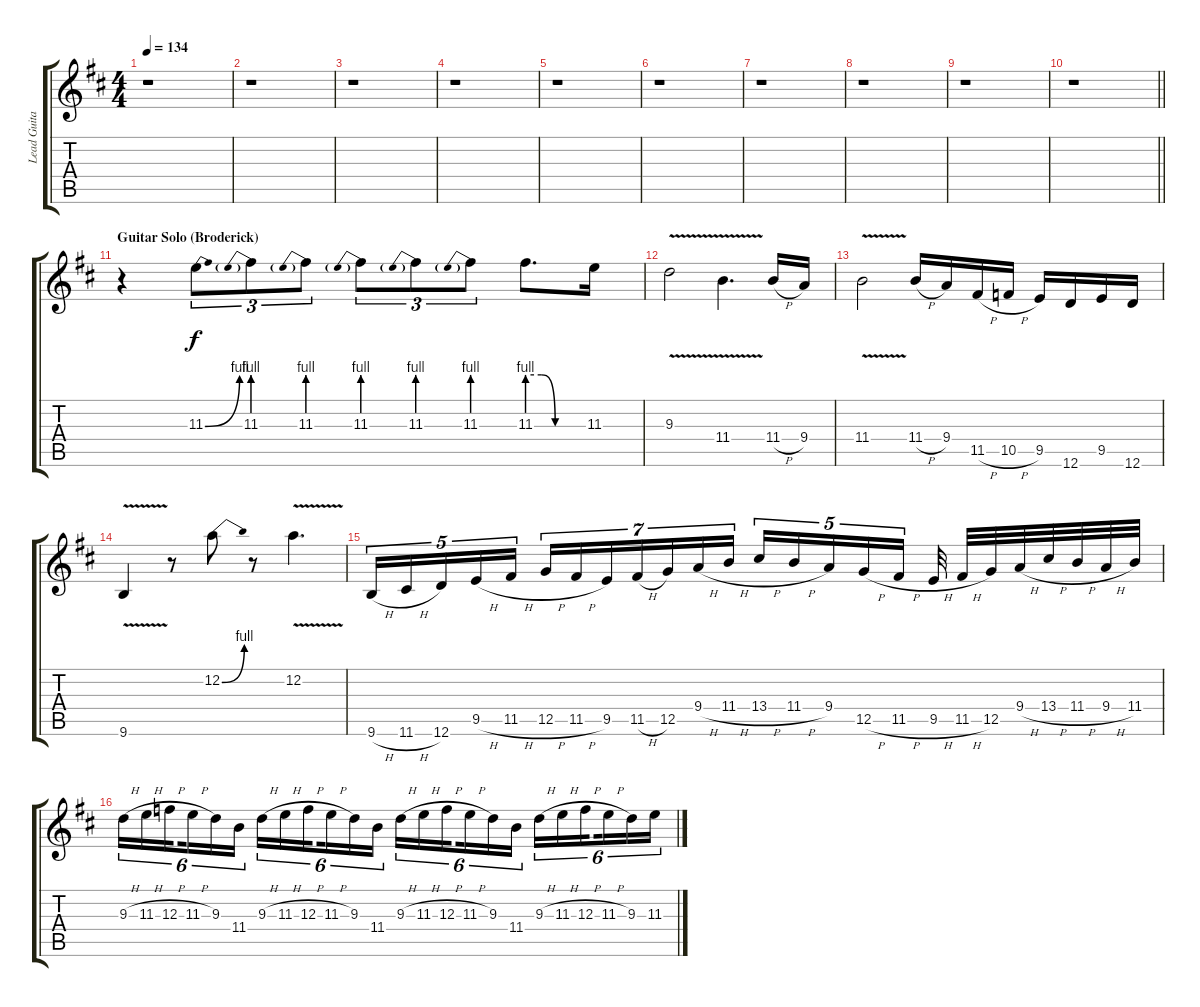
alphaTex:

\track ("Lead Guitar 1" "Lead Guita") {instrument distortionguitar}
\staff {score tabs}
\tuning (D4 A3 F3 C3 G2 D2) {hide}
\ts (4 4)
\tempo 134
\clef g2
\ks bminor
r.1{dy f} |
r.1 |
r.1 |
r.1 |
r.1 |
r.1 |
r.1 |
r.1 |
r.1 |
\barLineRight lightlight
r.1 |
\section ("" "Guitar Solo (Broderick)")
r.4{volume 16} 11.3{be (bend 0 0 60 4)}.8{tu (3 2)} 11.3{be (prebend 0 4 60 4)}.8{tu (3 2)} 11.3{be (prebend 0 4 60 4)}.8{tu (3 2)} 11.3{be (prebend 0 4 60 4)}.8{tu (3 2)} 11.3{be (prebend 0 4 60 4)}.8{tu (3 2)} 11.3{be (prebend 0 4 60 4)}.8{tu (3 2)} 11.3{be (custom 0 4 15 4 30 0 60 0)}.8{d} 11.3.16 |
9.3{v}.2 11.4{v}.4{d} 11.4{h}.16 9.4.16 |
11.4{v}.2 11.4{h}.16 9.4.16 11.5{h}.16 10.5{h}.16 9.5.16 12.6.16 9.5.16 12.6.16 |
9.6{v}.4 r.8 12.2{be (bend 0 0 60 4)}.8 r.8 12.2{v}.4{d} |
9.6{h}.16{tu (5 4)} 11.6{h}.16{tu (5 4)} 12.6.16{tu (5 4)} 9.5{h}.16{tu (5 4)} 11.5{h}.16{tu (5 4)} 12.5{h}.16{tu (7 4)} 11.5{h}.16{tu (7 4)} 9.5.16{tu (7 4)} 11.5{h}.16{tu (7 4)} 12.5.16{tu (7 4)} 9.4{h}.16{tu (7 4)} 11.4{h}.16{tu (7 4)} 13.4{h}.16{tu (5 4)} 11.4{h}.16{tu (5 4)} 9.4.16{tu (5 4)} 12.5{h}.16{tu (5 4)} 11.5{h}.16{tu (5 4)} 9.5{h}.32 11.5{h}.32 12.5.32 9.4{h}.32 13.4{h}.32 11.4{h}.32 9.4{h}.32 11.4.32 |
9.3{h}.16{tu (6 4)} 11.3{h}.16{tu (6 4)} 12.3{h}.16{tu (6 4) beam splitsecondary} 11.3{h}.16{tu (6 4)} 9.3.16{tu (6 4)} 11.4.16{tu (6 4)} 9.3{h}.16{tu (6 4)} 11.3{h}.16{tu (6 4)} 12.3{h}.16{tu (6 4) beam splitsecondary} 11.3{h}.16{tu (6 4)} 9.3.16{tu (6 4)} 11.4.16{tu (6 4)} 9.3{h}.16{tu (6 4)} 11.3{h}.16{tu (6 4)} 12.3{h}.16{tu (6 4) beam splitsecondary} 11.3{h}.16{tu (6 4)} 9.3.16{tu (6 4)} 11.4.16{tu (6 4)} 9.3{h}.16{tu (6 4)} 11.3{h}.16{tu (6 4)} 12.3{h}.16{tu (6 4) beam splitsecondary} 11.3{h}.16{tu (6 4)} 9.3.16{tu (6 4)} 11.3.16{tu (6 4)}
